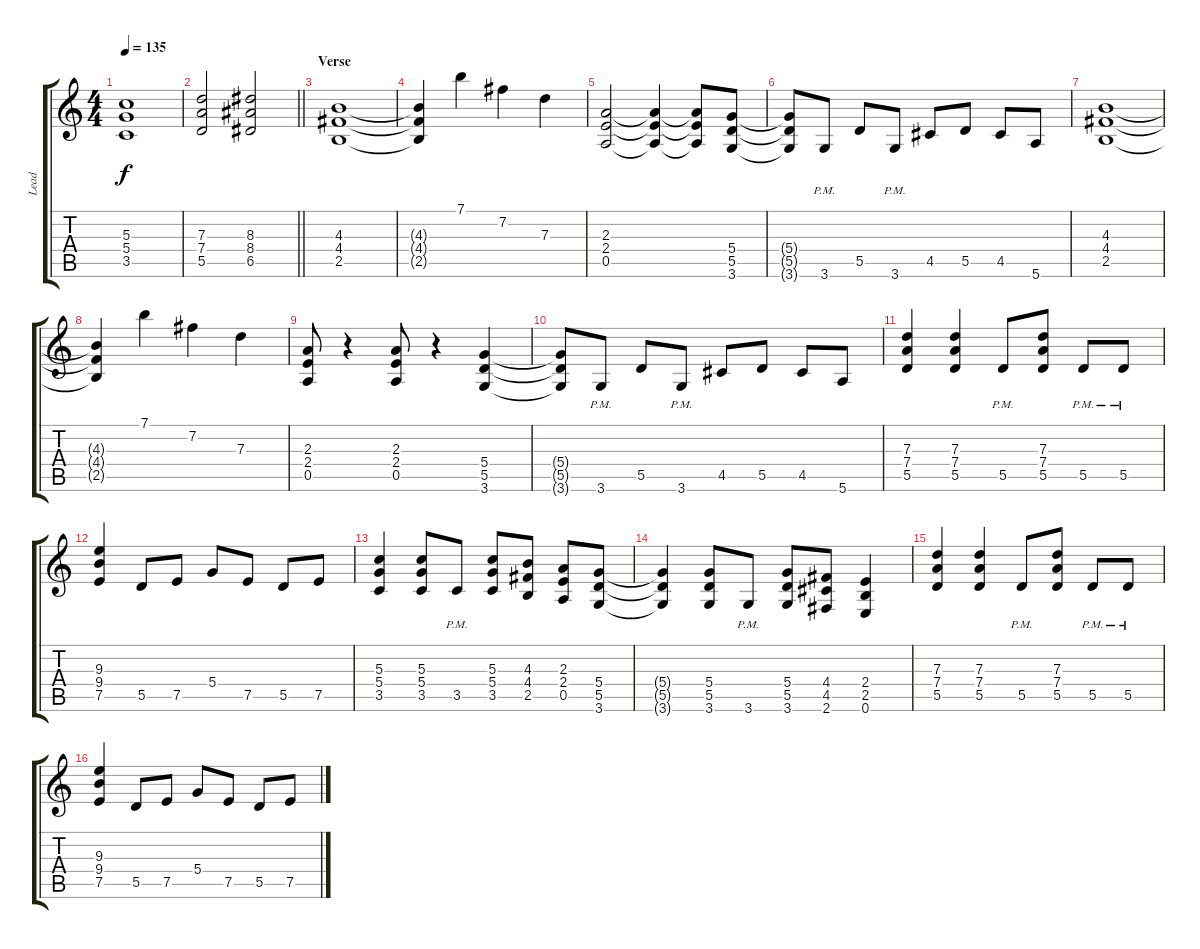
\track ("Lead" "Lead") {instrument distortionguitar}
\staff {score tabs}
\tuning (E4 B3 G3 D3 A2 E2) {hide}
\ts (4 4)
\tempo 135
\clef g2
\ks c
(5.3 5.4 3.5).1{dy f} |
\barLineRight lightlight
(7.3 7.4 5.5).2 (8.3 8.4 6.5).2 |
\section ("" "Verse")
(4.3 4.4 2.5).1 |
(4.3{t} 4.4{t} 2.5{t}).4 7.1.4 7.2.4 7.3.4 |
(2.3 2.4 0.5).2 (2.3{t} 2.4{t} 0.5{t}).4 (2.3{t} 2.4{t} 0.5{t}).8 (5.4 5.5 3.6).8 |
(5.4{t} 5.5{t} 3.6{t}).8 3.6{pm}.8 5.5.8 3.6{pm}.8 4.5.8 5.5.8 4.5.8 5.6.8 |
(4.3 4.4 2.5).1 |
(4.3{t} 4.4{t} 2.5{t}).4 7.1.4 7.2.4 7.3.4 |
(2.3 2.4 0.5).8 r.4 (2.3 2.4 0.5).8 r.4 (5.4 5.5 3.6).4 |
(5.4{t} 5.5{t} 3.6{t}).8 3.6{pm}.8 5.5.8 3.6{pm}.8 4.5.8 5.5.8 4.5.8 5.6.8 |
(7.3 7.4 5.5).4 (7.3 7.4 5.5).4 5.5{pm}.8 (7.3 7.4 5.5).8 5.5{pm}.8 5.5{pm}.8 |
(9.3 9.4 7.5).4 5.5.8 7.5.8 5.4.8 7.5.8 5.5.8 7.5.8 |
(5.3 5.4 3.5).4 (5.3 5.4 3.5).8 3.5{pm}.8 (5.3 5.4 3.5).8 (4.3 4.4 2.5).8 (2.3 2.4 0.5).8 (5.4 5.5 3.6).8 |
(5.4{t} 5.5{t} 3.6{t}).4 (5.4 5.5 3.6).8 3.6{pm}.8 (5.4 5.5 3.6).8 (4.4 4.5 2.6).8 (2.4 2.5 0.6).4 |
(7.3 7.4 5.5).4 (7.3 7.4 5.5).4 5.5{pm}.8 (7.3 7.4 5.5).8 5.5{pm}.8 5.5{pm}.8 |
(9.3 9.4 7.5).4 5.5.8 7.5.8 5.4.8 7.5.8 5.5.8 7.5.8
